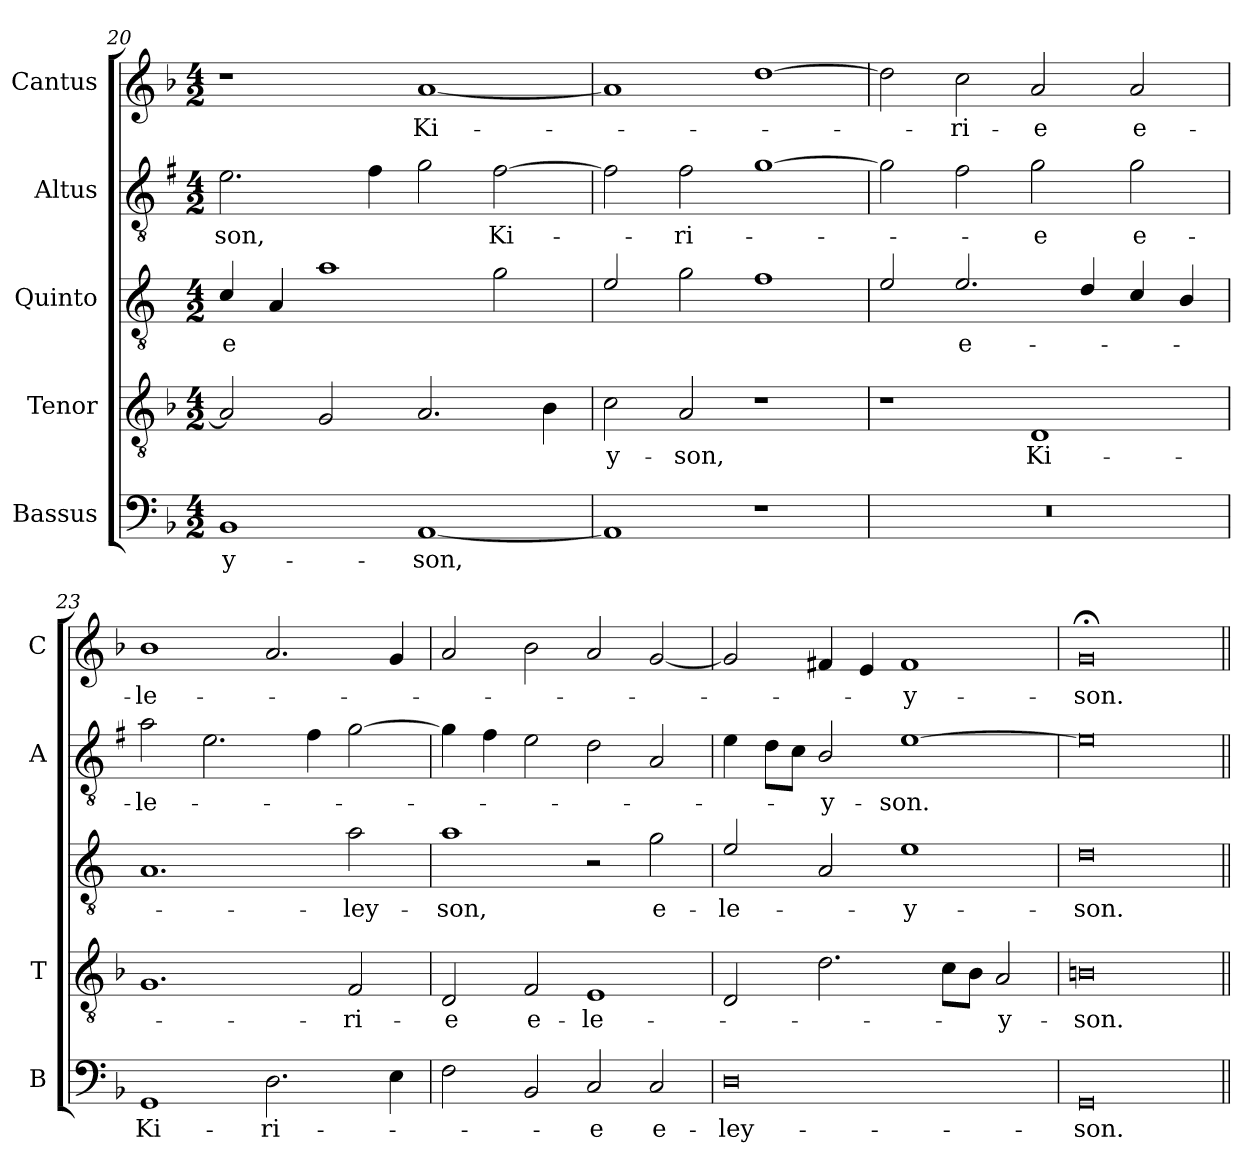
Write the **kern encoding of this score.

**kern	**text	**kern	**text	**kern	**text	**kern	**text	**kern	**text
*part5	*part5	*part4	*part4	*part3	*part3	*part2	*part2	*part1	*part1
*staff5	*staff5	*staff4	*staff4	*staff3	*staff3	*staff2	*staff2	*staff1	*staff1
*I"Bassus	*	*I"Tenor	*	*I"Quinto	*	*I"Altus	*	*I"Cantus	*
*I'B	*	*I'T	*	*	*	*I'A	*	*I'C	*
*clefF4	*	*clefGv2	*	*clefGv2	*	*clefGv2	*	*clefG2	*
*	*	*	*	*ITrd4c7	*	*ITrd1c2	*	*	*
*k[b-]	*	*k[b-]	*	*k[b-]	*	*k[b-]	*	*k[b-]	*
*F:	*	*F:	*	*F:	*	*F:	*	*F:	*
*M4/2	*	*M4/2	*	*M4/2	*	*M4/2	*	*M4/2	*
=20	=20	=20	=20	=20	=20	=20	=20	=20	=20
!	!LO:LY:b	!	!	!	!LO:LY:b	!	!LO:LY:b	!	!
1BB-	-y-	2A/]	.	4F/	-e	2.d\	-son,	1r	.
.	.	.	.	4D/	.	.	.	.	.
.	.	2G/	.	1d	.	.	.	.	.
.	.	.	.	.	.	4e\	.	.	.
!	!LO:LY:b	!	!	!	!	!	!	!	!LO:LY:b
[1AA	-son,	2.A/	.	.	.	2f\	.	[1a	Ki-
!	!	!	!	!	!	!	!LO:LY:b	!	!
.	.	.	.	2c\	.	[2e\	Ki-	.	.
.	.	4B-\	.	.	.	.	.	.	.
=21	=21	=21	=21	=21	=21	=21	=21	=21	=21
!	!	!	!LO:LY:b	!	!	!	!	!	!
1AA]	.	2c\	-y-	2A/	.	2e\]	.	1a]	.
!	!	!	!LO:LY:b	!	!	!	!LO:LY:b	!	!
.	.	2A/	-son,	2c\	.	2e\	-ri-	.	.
1r	.	1r	.	1B-	.	[1f	.	[1dd	.
=22	=22	=22	=22	=22	=22	=22	=22	=22	=22
0r	.	1r	.	2A/	.	2f\]	.	2dd\]	.
!	!	!	!	!	!LO:LY:b	!	!	!	!LO:LY:b
.	.	.	.	2.A/	e-	2e\	.	2cc\	-ri-
!	!	!	!LO:LY:b	!	!	!	!LO:LY:b	!	!LO:LY:b
.	.	1D	Ki-	.	.	2f\	-e	2a/	-e
.	.	.	.	4G/	.	.	.	.	.
!	!	!	!	!	!	!	!LO:LY:b	!	!LO:LY:b
.	.	.	.	4F/	.	2f\	e-	2a/	e-
.	.	.	.	4E/	.	.	.	.	.
=23	=23	=23	=23	=23	=23	=23	=23	=23	=23
!	!LO:LY:b	!	!	!	!	!	!LO:LY:b	!	!LO:LY:b
1GG	Ki-	1.G	.	1.D	.	2g\	-le-	1b-	-le-
.	.	.	.	.	.	2.d\	.	.	.
!	!LO:LY:b	!	!	!	!	!	!	!	!
2.D\	-ri-	.	.	.	.	.	.	2.a/	.
.	.	.	.	.	.	4e\	.	.	.
!	!	!	!LO:LY:b	!	!LO:LY:b	!	!	!	!
.	.	2F/	-ri-	2d\	-ley-	[2f\	.	.	.
4E\	.	.	.	.	.	.	.	4g/	.
!!LO:LB:g=z
=24	=24	=24	=24	=24	=24	=24	=24	=24	=24
!	!	!	!LO:LY:b	!	!LO:LY:b	!	!	!	!
2F\	.	2D/	-e	1d	-son,	4f\]	.	2a/	.
.	.	.	.	.	.	4e\	.	.	.
!	!	!	!LO:LY:b	!	!	!	!	!	!
2BB-/	.	2F/	e-	.	.	2d\	.	2b-\	.
!	!LO:LY:b	!	!LO:LY:b	!	!	!	!	!	!
2C/	-e	1E	-le-	2r	.	2c\	.	2a/	.
!	!LO:LY:b	!	!	!	!LO:LY:b	!	!	!	!
2C/	e-	.	.	2c\	e-	2G/	.	[2g/	.
=25	=25	=25	=25	=25	=25	=25	=25	=25	=25
!	!LO:LY:b	!	!	!	!LO:LY:b	!	!	!	!
0D	-ley-	2D/	.	2A/	-le-	4d\	.	2g/]	.
.	.	.	.	.	.	8c\L	.	.	.
.	.	.	.	.	.	8B-\J	.	.	.
!	!	!	!	!	!	!	!LO:LY:b	!	!
.	.	2.d\	.	2D/	.	2A/	-y-	4f#X/	.
.	.	.	.	.	.	.	.	4e/	.
!	!	!	!	!	!LO:LY:b	!	!LO:LY:b	!	!LO:LY:b
.	.	.	.	1A	-y-	[1d	-son.	1f#	-y-
.	.	8c\L	.	.	.	.	.	.	.
.	.	8B-\J	.	.	.	.	.	.	.
!	!	!	!LO:LY:b	!	!	!	!	!	!
.	.	2A/	-y-	.	.	.	.	.	.
=26	=26	=26	=26	=26	=26	=26	=26	=26	=26
!	!LO:LY:b	!	!LO:LY:b	!	!LO:LY:b	!	!	!	!LO:LY:b
0GG	-son.	0Bn	-son.	0G	-son.	0d]	.	0g;<	-son.
=||	=||	=||	=||	=||	=||	=||	=||	=||	=||
*-	*-	*-	*-	*-	*-	*-	*-	*-	*-
